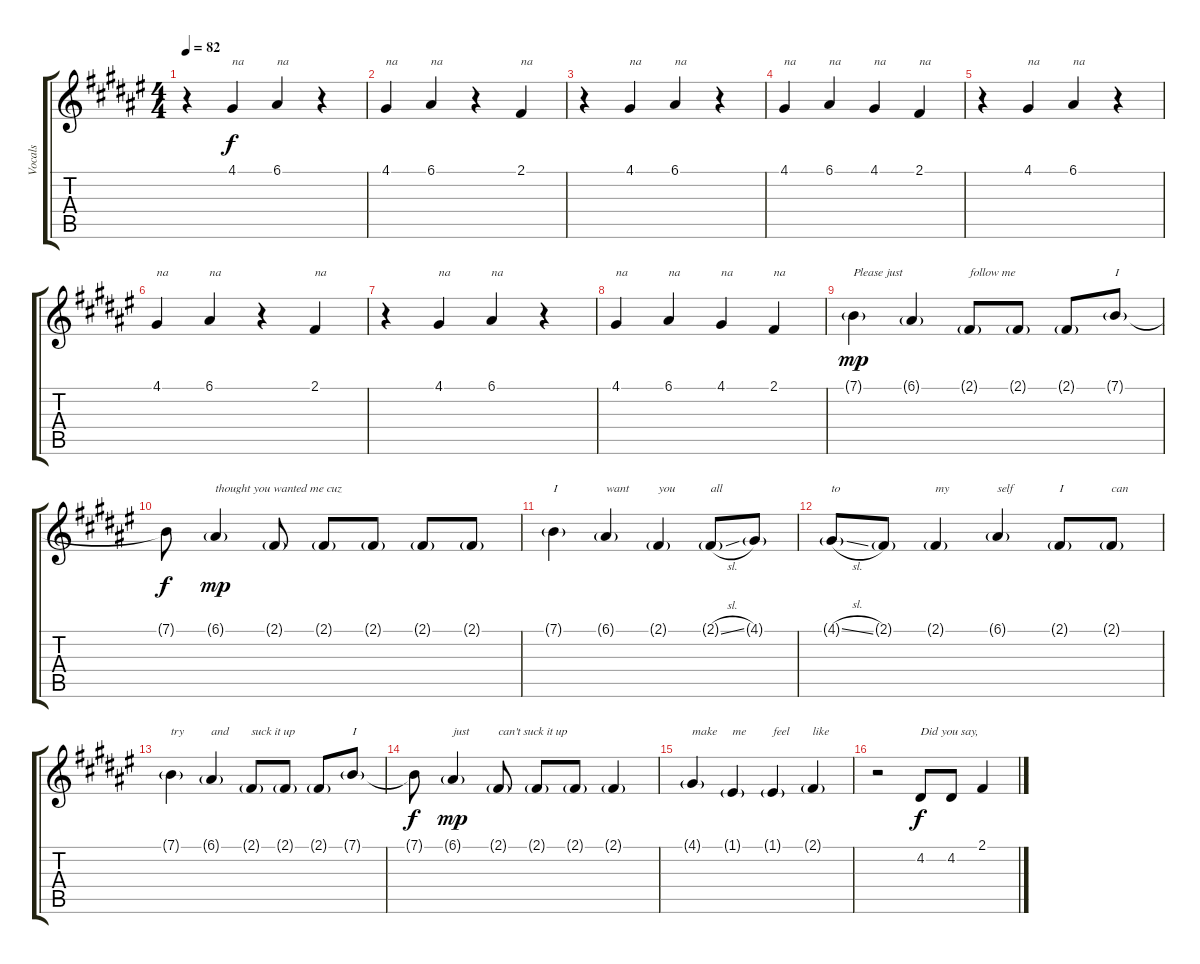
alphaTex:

\track ("Vocals" "Vocals") {instrument choiraahs}
\staff {score tabs}
\tuning (E4 B3 G3 D3 A2 E2) {hide}
\ts (4 4)
\tempo 82
\clef g2
\ks f#
r.4{dy mp} 4.1.4{txt "na" dy f} 6.1.4{txt "na"} r.4 |
4.1.4{txt "na"} 6.1.4{txt "na"} r.4 2.1.4{txt "na"} |
r.4 4.1.4{txt "na"} 6.1.4{txt "na"} r.4 |
4.1.4{txt "na"} 6.1.4{txt "na"} 4.1.4{txt "na"} 2.1.4{txt "na"} |
r.4 4.1.4{txt "na"} 6.1.4{txt "na"} r.4 |
4.1.4{txt "na"} 6.1.4{txt "na"} r.4 2.1.4{txt "na"} |
r.4 4.1.4{txt "na"} 6.1.4{txt "na"} r.4 |
4.1.4{txt "na"} 6.1.4{txt "na"} 4.1.4{txt "na"} 2.1.4{txt "na"} |
7.1{g}.4{txt "Please just" dy mp} 6.1{g}.4 2.1{g}.8{txt "follow me"} 2.1{g}.8 2.1{g}.8 7.1{g}.8{txt "I"} |
7.1{t}.8{dy f} 6.1{g}.4{txt "thought you wanted me cuz" dy mp} 2.1{g}.8 2.1{g}.8 2.1{g}.8 2.1{g}.8 2.1{g}.8 |
7.1{g}.4{txt "I"} 6.1{g}.4{txt "want"} 2.1{g}.4{txt "you"} 2.1{sl g}.8{txt "all"} 4.1{g}.8 |
4.1{sl g}.8{txt "to"} 2.1{g}.8 2.1{g}.4{txt "my"} 6.1{g}.4{txt "self"} 2.1{g}.8{txt "I "} 2.1{g}.8{txt "can"} |
7.1{g}.4{txt "try"} 6.1{g}.4{txt "and"} 2.1{g}.8{txt "suck it up"} 2.1{g}.8 2.1{g}.8 7.1{g}.8{txt "I"} |
7.1{t}.8{dy f} 6.1{g}.4{txt "just" dy mp} 2.1{g}.8{txt "can't suck it up"} 2.1{g}.8 2.1{g}.8 2.1{g}.4 |
4.1{g}.4{txt "make"} 1.1{g}.4{txt "me"} 1.1{g}.4{txt "feel"} 2.1{g}.4{txt "like"} |
r.2 4.2.8{txt "Did you say," dy f} 4.2.8 2.1.4
